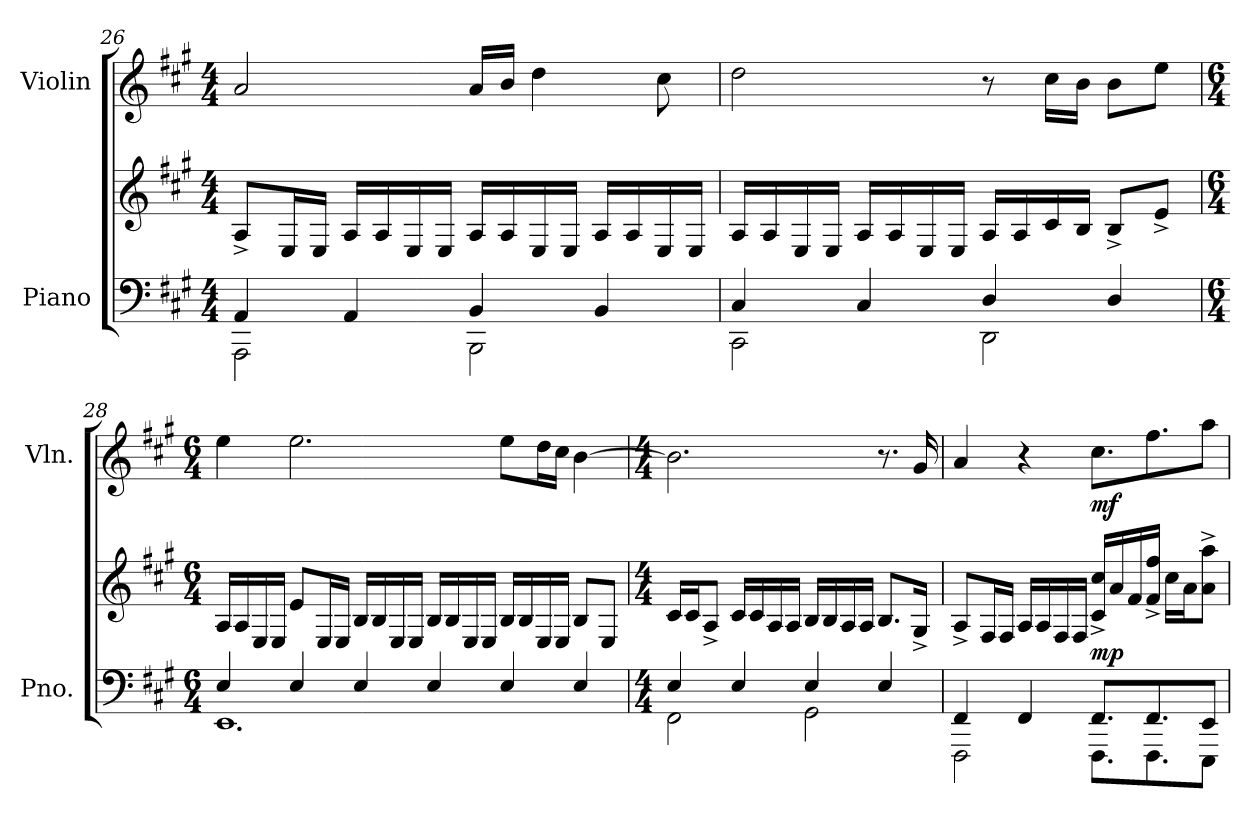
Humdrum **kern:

**kern	**kern	**dynam	**kern	**dynam
*part2	*part2	*part2	*part1	*part1
*staff3	*staff2	*staff2/3	*staff1	*staff1
*I"Piano	*	*	*I"Violin	*
*I'Pno.	*	*	*I'Vln.	*
*clefF4	*clefG2	*	*clefG2	*
*k[f#c#g#]	*k[f#c#g#]	*	*k[f#c#g#]	*
*M4/4	*M4/4	*	*M4/4	*
=26	=26	=26	=26	=26
*^	*	*	*	*
4AA/	2AAA\	8A^/L	.	2a/	.
.	.	16E/L	.	.	.
.	.	16E/JJ	.	.	.
4AA/	.	16A/LL	.	.	.
.	.	16A/	.	.	.
.	.	16E/	.	.	.
.	.	16E/JJ	.	.	.
4BB/	2BBB\	16A/LL	.	16a/LL	.
.	.	16A/	.	16b/JJ	.
.	.	16E/	.	4dd\	.
.	.	16E/JJ	.	.	.
4BB/	.	16A/LL	.	.	.
.	.	16A/	.	.	.
.	.	16E/	.	8cc#\	.
.	.	16E/JJ	.	.	.
!!LO:LB:g=z
=27	=27	=27	=27	=27	=27
4C#/	2CC#\	16A/LL	.	2dd\	.
.	.	16A/	.	.	.
.	.	16E/	.	.	.
.	.	16E/JJ	.	.	.
4C#/	.	16A/LL	.	.	.
.	.	16A/	.	.	.
.	.	16E/	.	.	.
.	.	16E/JJ	.	.	.
4D/	2DD\	16A/LL	.	8r	.
.	.	16A/	.	.	.
.	.	16c#/	.	16cc#\LL	.
.	.	16B/JJ	.	16b\JJ	.
4D/	.	8B^/L	.	8b\L	.
.	.	8e^/J	.	8ee\J	.
!!LO:PB:g=z
=28	=28	=28	=28	=28	=28
*M6/4	*	*M6/4	*	*M6/4	*
4E/	1.EE	16A/LL	.	4ee\	.
.	.	16A/	.	.	.
.	.	16E/	.	.	.
.	.	16E/JJ	.	.	.
4E/	.	8e/L	.	2.ee\	.
.	.	16E/L	.	.	.
.	.	16E/JJ	.	.	.
4E/	.	16B/LL	.	.	.
.	.	16B/	.	.	.
.	.	16E/	.	.	.
.	.	16E/JJ	.	.	.
4E/	.	16B/LL	.	.	.
.	.	16B/	.	.	.
.	.	16E/	.	.	.
.	.	16E/JJ	.	.	.
4E/	.	16B/LL	.	8ee\L	.
.	.	16B/	.	.	.
.	.	16E/	.	16dd\L	.
.	.	16E/JJ	.	16cc#\JJ	.
4E/	.	8B/L	.	[4b\	.
.	.	8E/J	.	.	.
!!LO:LB:g=z
=29	=29	=29	=29	=29	=29
*M4/4	*	*M4/4	*	*M4/4	*
4E/	2FF#\	16c#/LL	.	2.b\]	.
.	.	16c#/J	.	.	.
.	.	8A^/J	.	.	.
4E/	.	16c#/LL	.	.	.
.	.	16c#/	.	.	.
.	.	16A/	.	.	.
.	.	16A/JJ	.	.	.
4E/	2GG#\	16B/LL	.	.	.
.	.	16B/	.	.	.
.	.	16A/	.	.	.
.	.	16A/JJ	.	.	.
4E/	.	8.B/L	.	8.r	.
.	.	16G#^/Jk	.	16g#/	.
=30	=30	=30	=30	=30	=30
4FF#/	2FFF#\	8A^/L	.	4a/	.
.	.	16F#/L	.	.	.
.	.	16F#/JJ	.	.	.
4FF#/	.	16A/LL	.	4r	.
.	.	16A/	.	.	.
.	.	16F#/	.	.	.
.	.	16F#/JJ	.	.	.
!	!	!	!LO:DY:a=2	!	!LO:DY:b
8.FF#/L	8.FFF#\L	16c#/^ 16cc#/^LL	mp	8.cc#\L	mf
.	.	16a/	.	.	.
.	.	16f#/	.	.	.
8.FF#/	8.FFF#\	16f#/^ 16ff#/^JJ	.	8.ff#\	.
.	.	16cc#\LL	.	.	.
.	.	16a\J	.	.	.
8EE/J	8EEE\J	8a\^ 8aa\^J	.	8aa\J	.
*v	*v	*	*	*	*
=	=	=	=	=
*-	*-	*-	*-	*-
